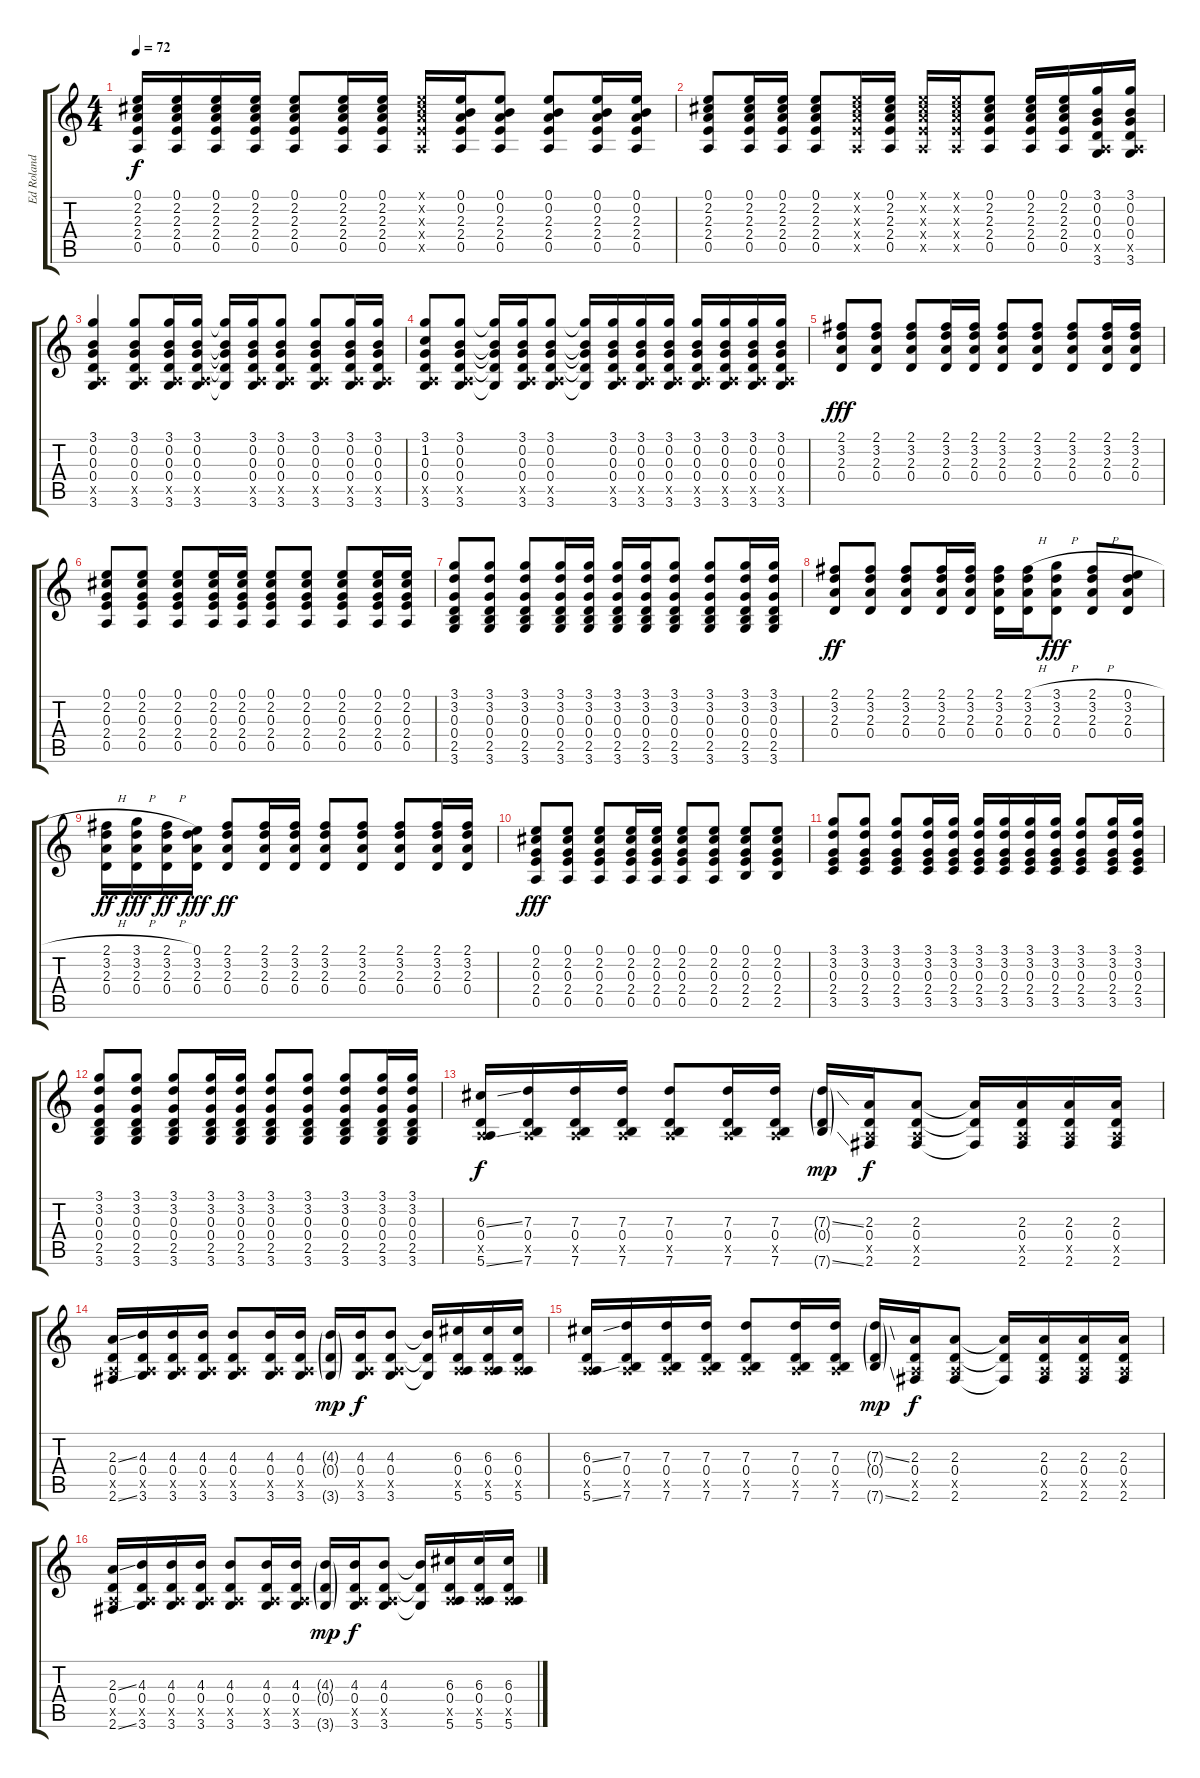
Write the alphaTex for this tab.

\track ("Ed Roland" "Ed Roland") {instrument acousticguitarsteel}
\staff {score tabs}
\tuning (E4 B3 G3 D3 A2 E2) {hide}
\ts (4 4)
\tempo 72
\clef g2
\ks c
(0.1 2.2 2.3 2.4 0.5).16{dy f} (0.1 2.2 2.3 2.4 0.5).16 (0.1 2.2 2.3 2.4 0.5).16 (0.1 2.2 2.3 2.4 0.5).16 (0.1 2.2 2.3 2.4 0.5).8 (0.1 2.2 2.3 2.4 0.5).16 (0.1 2.2 2.3 2.4 0.5).16 (0.1{x} 2.2{x} 2.3{x} 2.4{x} 0.5{x}).16 (0.1 0.2 2.3 2.4 0.5).16 (0.1 0.2 2.3 2.4 0.5).8 (0.1 0.2 2.3 2.4 0.5).8 (0.1 0.2 2.3 2.4 0.5).16 (0.1 0.2 2.3 2.4 0.5).16 |
(0.1 2.2 2.3 2.4 0.5).8 (0.1 2.2 2.3 2.4 0.5).16 (0.1 2.2 2.3 2.4 0.5).16 (0.1 2.2 2.3 2.4 0.5).8 (0.1{x} 2.2{x} 2.3{x} 2.4{x} 0.5{x}).16 (0.1 2.2 2.3 2.4 0.5).16 (0.1{x} 2.2{x} 2.3{x} 2.4{x} 0.5{x}).16 (0.1{x} 2.2{x} 2.3{x} 2.4{x} 0.5{x}).16 (0.1 2.2 2.3 2.4 0.5).8 (0.1 2.2 2.3 2.4 0.5).16 (0.1 2.2 2.3 2.4 0.5).16 (3.1 0.2 0.3 0.4 0.5{x} 3.6).16 (3.1 0.2 0.3 0.4 0.5{x} 3.6).16 |
(3.1 0.2 0.3 0.4 0.5{x} 3.6).4 (3.1 0.2 0.3 0.4 0.5{x} 3.6).8 (3.1 0.2 0.3 0.4 0.5{x} 3.6).16 (3.1 0.2 0.3 0.4 0.5{x} 3.6).16 (3.1{t} 0.2{t} 0.3{t} 0.4{t} 3.6{t}).16 (3.1 0.2 0.3 0.4 0.5{x} 3.6).16 (3.1 0.2 0.3 0.4 0.5{x} 3.6).8 (3.1 0.2 0.3 0.4 0.5{x} 3.6).8 (3.1 0.2 0.3 0.4 0.5{x} 3.6).16 (3.1 0.2 0.3 0.4 0.5{x} 3.6).16 |
(3.1 1.2 0.3 0.4 0.5{x} 3.6).8 (3.1 0.2 0.3 0.4 0.5{x} 3.6).8 (3.1{t} 0.2{t} 0.3{t} 0.4{t} 3.6{t}).16 (3.1 0.2 0.3 0.4 0.5{x} 3.6).16 (3.1 0.2 0.3 0.4 0.5{x} 3.6).8 (3.1{t} 0.2{t} 0.3{t} 0.4{t} 3.6{t}).16 (3.1 0.2 0.3 0.4 0.5{x} 3.6).16 (3.1 0.2 0.3 0.4 0.5{x} 3.6).16 (3.1 0.2 0.3 0.4 0.5{x} 3.6).16 (3.1 0.2 0.3 0.4 0.5{x} 3.6).16 (3.1 0.2 0.3 0.4 0.5{x} 3.6).16 (3.1 0.2 0.3 0.4 0.5{x} 3.6).16 (3.1 0.2 0.3 0.4 0.5{x} 3.6).16 |
(2.1 3.2 2.3 0.4).8{dy fff} (2.1 3.2 2.3 0.4).8 (2.1 3.2 2.3 0.4).8 (2.1 3.2 2.3 0.4).16 (2.1 3.2 2.3 0.4).16 (2.1 3.2 2.3 0.4).8 (2.1 3.2 2.3 0.4).8 (2.1 3.2 2.3 0.4).8 (2.1 3.2 2.3 0.4).16 (2.1 3.2 2.3 0.4).16 |
(0.1 2.2 0.3 2.4 0.5).8 (0.1 2.2 0.3 2.4 0.5).8 (0.1 2.2 0.3 2.4 0.5).8 (0.1 2.2 0.3 2.4 0.5).16 (0.1 2.2 0.3 2.4 0.5).16 (0.1 2.2 0.3 2.4 0.5).8 (0.1 2.2 0.3 2.4 0.5).8 (0.1 2.2 0.3 2.4 0.5).8 (0.1 2.2 0.3 2.4 0.5).16 (0.1 2.2 0.3 2.4 0.5).16 |
(3.1 3.2 0.3 0.4 2.5 3.6).8 (3.1 3.2 0.3 0.4 2.5 3.6).8 (3.1 3.2 0.3 0.4 2.5 3.6).8 (3.1 3.2 0.3 0.4 2.5 3.6).16 (3.1 3.2 0.3 0.4 2.5 3.6).16 (3.1 3.2 0.3 0.4 2.5 3.6).16 (3.1 3.2 0.3 0.4 2.5 3.6).16 (3.1 3.2 0.3 0.4 2.5 3.6).8 (3.1 3.2 0.3 0.4 2.5 3.6).8 (3.1 3.2 0.3 0.4 2.5 3.6).16 (3.1 3.2 0.3 0.4 2.5 3.6).16 |
(2.1 3.2 2.3 0.4).8{dy ff} (2.1 3.2 2.3 0.4).8 (2.1 3.2 2.3 0.4).8 (2.1 3.2 2.3 0.4).16 (2.1 3.2 2.3 0.4).16 (2.1 3.2 2.3 0.4).16 (2.1{h} 3.2 2.3 0.4).16 (3.1{h} 3.2 2.3 0.4).8{dy fff} (2.1{h} 3.2 2.3 0.4).8 (0.1{h} 3.2 2.3 0.4).8 |
(2.1{h} 3.2 2.3 0.4).16{dy ff} (3.1{h} 3.2 2.3 0.4).16{dy fff} (2.1{h} 3.2 2.3 0.4).16{dy ff} (0.1 3.2 2.3 0.4).16{dy fff} (2.1 3.2 2.3 0.4).8{dy ff} (2.1 3.2 2.3 0.4).16 (2.1 3.2 2.3 0.4).16 (2.1 3.2 2.3 0.4).8 (2.1 3.2 2.3 0.4).8 (2.1 3.2 2.3 0.4).8 (2.1 3.2 2.3 0.4).16 (2.1 3.2 2.3 0.4).16 |
(0.1 2.2 0.3 2.4 0.5).8{dy fff} (0.1 2.2 0.3 2.4 0.5).8 (0.1 2.2 0.3 2.4 0.5).8 (0.1 2.2 0.3 2.4 0.5).16 (0.1 2.2 0.3 2.4 0.5).16 (0.1 2.2 0.3 2.4 0.5).8 (0.1 2.2 0.3 2.4 0.5).8 (0.1 2.2 0.3 2.4 2.5).8 (0.1 2.2 0.3 2.4 2.5).8 |
(3.1 3.2 0.3 2.4 3.5).8 (3.1 3.2 0.3 2.4 3.5).8 (3.1 3.2 0.3 2.4 3.5).8 (3.1 3.2 0.3 2.4 3.5).16 (3.1 3.2 0.3 2.4 3.5).16 (3.1 3.2 0.3 2.4 3.5).16 (3.1 3.2 0.3 2.4 3.5).16 (3.1 3.2 0.3 2.4 3.5).16 (3.1 3.2 0.3 2.4 3.5).16 (3.1 3.2 0.3 2.4 3.5).8 (3.1 3.2 0.3 2.4 3.5).16 (3.1 3.2 0.3 2.4 3.5).16 |
(3.1 3.2 0.3 0.4 2.5 3.6).8 (3.1 3.2 0.3 0.4 2.5 3.6).8 (3.1 3.2 0.3 0.4 2.5 3.6).8 (3.1 3.2 0.3 0.4 2.5 3.6).16 (3.1 3.2 0.3 0.4 2.5 3.6).16 (3.1 3.2 0.3 0.4 2.5 3.6).8 (3.1 3.2 0.3 0.4 2.5 3.6).8 (3.1 3.2 0.3 0.4 2.5 3.6).8 (3.1 3.2 0.3 0.4 2.5 3.6).16 (3.1 3.2 0.3 0.4 2.5 3.6).16 |
(6.3{ss} 0.4 0.5{x} 5.6{ss}).16{dy f} (7.3 0.4 0.5{x} 7.6).16 (7.3 0.4 0.5{x} 7.6).16 (7.3 0.4 0.5{x} 7.6).16 (7.3 0.4 0.5{x} 7.6).8 (7.3 0.4 0.5{x} 7.6).16 (7.3 0.4 0.5{x} 7.6).16 (7.3{ss g} 0.4{g} 7.6{ss g}).16{dy mp} (2.3 0.4 0.5{x} 2.6).16{dy f} (2.3 0.4 0.5{x} 2.6).8 (2.3{t} 0.4{t} 2.6{t}).16 (2.3 0.4 0.5{x} 2.6).16 (2.3 0.4 0.5{x} 2.6).16 (2.3 0.4 0.5{x} 2.6).16 |
(2.3{ss} 0.4 0.5{x} 2.6{ss}).16 (4.3 0.4 0.5{x} 3.6).16 (4.3 0.4 0.5{x} 3.6).16 (4.3 0.4 0.5{x} 3.6).16 (4.3 0.4 0.5{x} 3.6).8 (4.3 0.4 0.5{x} 3.6).16 (4.3 0.4 0.5{x} 3.6).16 (4.3{g} 0.4{g} 3.6{g}).16{dy mp} (4.3 0.4 0.5{x} 3.6).16{dy f} (4.3 0.4 0.5{x} 3.6).8 (4.3{t} 0.4{t} 3.6{t}).16 (6.3 0.4 0.5{x} 5.6).16 (6.3 0.4 0.5{x} 5.6).16 (6.3 0.4 0.5{x} 5.6).16 |
(6.3{ss} 0.4 0.5{x} 5.6{ss}).16 (7.3 0.4 0.5{x} 7.6).16 (7.3 0.4 0.5{x} 7.6).16 (7.3 0.4 0.5{x} 7.6).16 (7.3 0.4 0.5{x} 7.6).8 (7.3 0.4 0.5{x} 7.6).16 (7.3 0.4 0.5{x} 7.6).16 (7.3{ss g} 0.4{g} 7.6{ss g}).16{dy mp} (2.3 0.4 0.5{x} 2.6).16{dy f} (2.3 0.4 0.5{x} 2.6).8 (2.3{t} 0.4{t} 2.6{t}).16 (2.3 0.4 0.5{x} 2.6).16 (2.3 0.4 0.5{x} 2.6).16 (2.3 0.4 0.5{x} 2.6).16 |
(2.3{ss} 0.4 0.5{x} 2.6{ss}).16 (4.3 0.4 0.5{x} 3.6).16 (4.3 0.4 0.5{x} 3.6).16 (4.3 0.4 0.5{x} 3.6).16 (4.3 0.4 0.5{x} 3.6).8 (4.3 0.4 0.5{x} 3.6).16 (4.3 0.4 0.5{x} 3.6).16 (4.3{g} 0.4{g} 3.6{g}).16{dy mp} (4.3 0.4 0.5{x} 3.6).16{dy f} (4.3 0.4 0.5{x} 3.6).8 (4.3{t} 0.4{t} 3.6{t}).16 (6.3 0.4 0.5{x} 5.6).16 (6.3 0.4 0.5{x} 5.6).16 (6.3 0.4 0.5{x} 5.6).16
